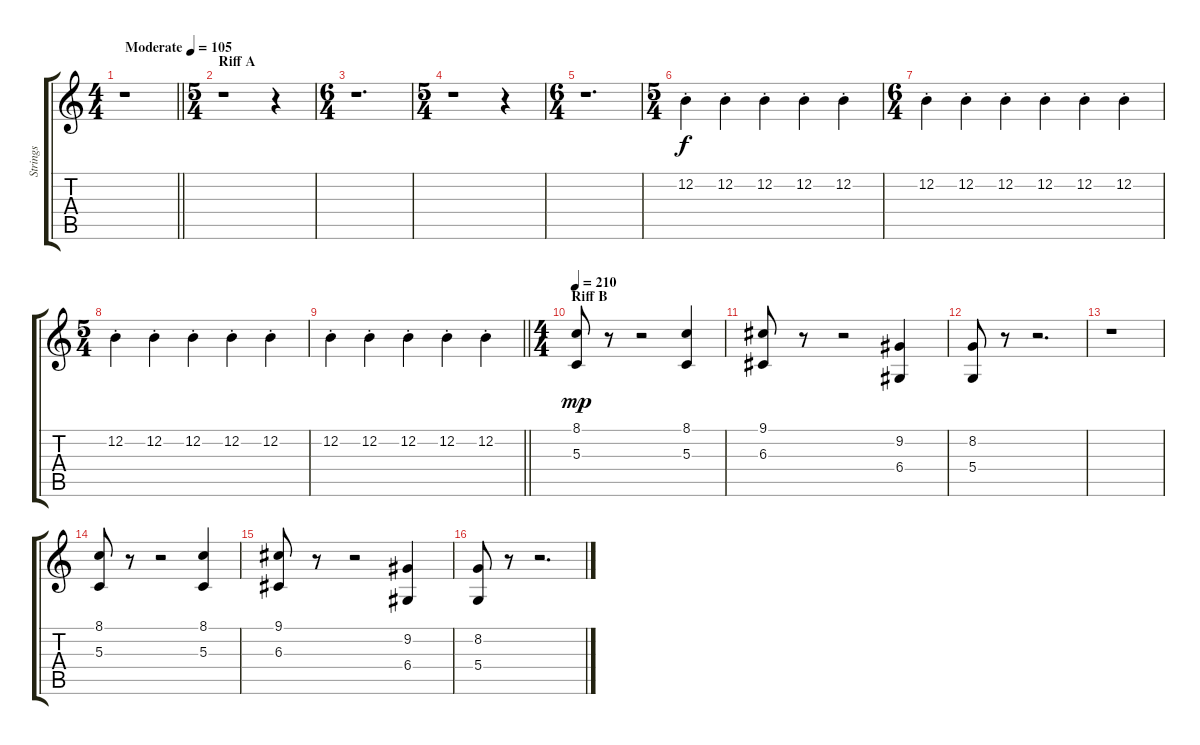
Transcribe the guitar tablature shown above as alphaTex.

\track ("Strings" "Strings") {instrument stringensemble1}
\staff {score tabs}
\tuning (E4 B3 G3 D3 A2 E2) {hide}
\ts (4 4)
\tempo (105 "Moderate")
\clef g2
\barLineRight lightlight
\ks c
r.1{dy f instrument stringensemble1} |
\ts (5 4)
\section ("" "Riff A")
r.1 r.4 |
\ts (6 4)
r.1{d} |
\ts (5 4)
r.1 r.4 |
\ts (6 4)
r.1{d} |
\ts (5 4)
12.2{st}.4 12.2{st}.4 12.2{st}.4 12.2{st}.4 12.2{st}.4 |
\ts (6 4)
12.2{st}.4 12.2{st}.4 12.2{st}.4 12.2{st}.4 12.2{st}.4 12.2{st}.4 |
\ts (5 4)
12.2{st}.4 12.2{st}.4 12.2{st}.4 12.2{st}.4 12.2{st}.4 |
\barLineRight lightlight
12.2{st}.4 12.2{st}.4 12.2{st}.4 12.2{st}.4 12.2{st}.4 |
\ts (4 4)
\section ("" "Riff B")
\tempo 210
(8.1 5.3).8{dy mp} r.8 r.2 (8.1 5.3).4 |
(9.1 6.3).8 r.8 r.2 (9.2 6.4).4 |
(8.2 5.4).8 r.8 r.2{d} |
r.1 |
(8.1 5.3).8 r.8 r.2 (8.1 5.3).4 |
(9.1 6.3).8 r.8 r.2 (9.2 6.4).4 |
(8.2 5.4).8 r.8 r.2{d}
